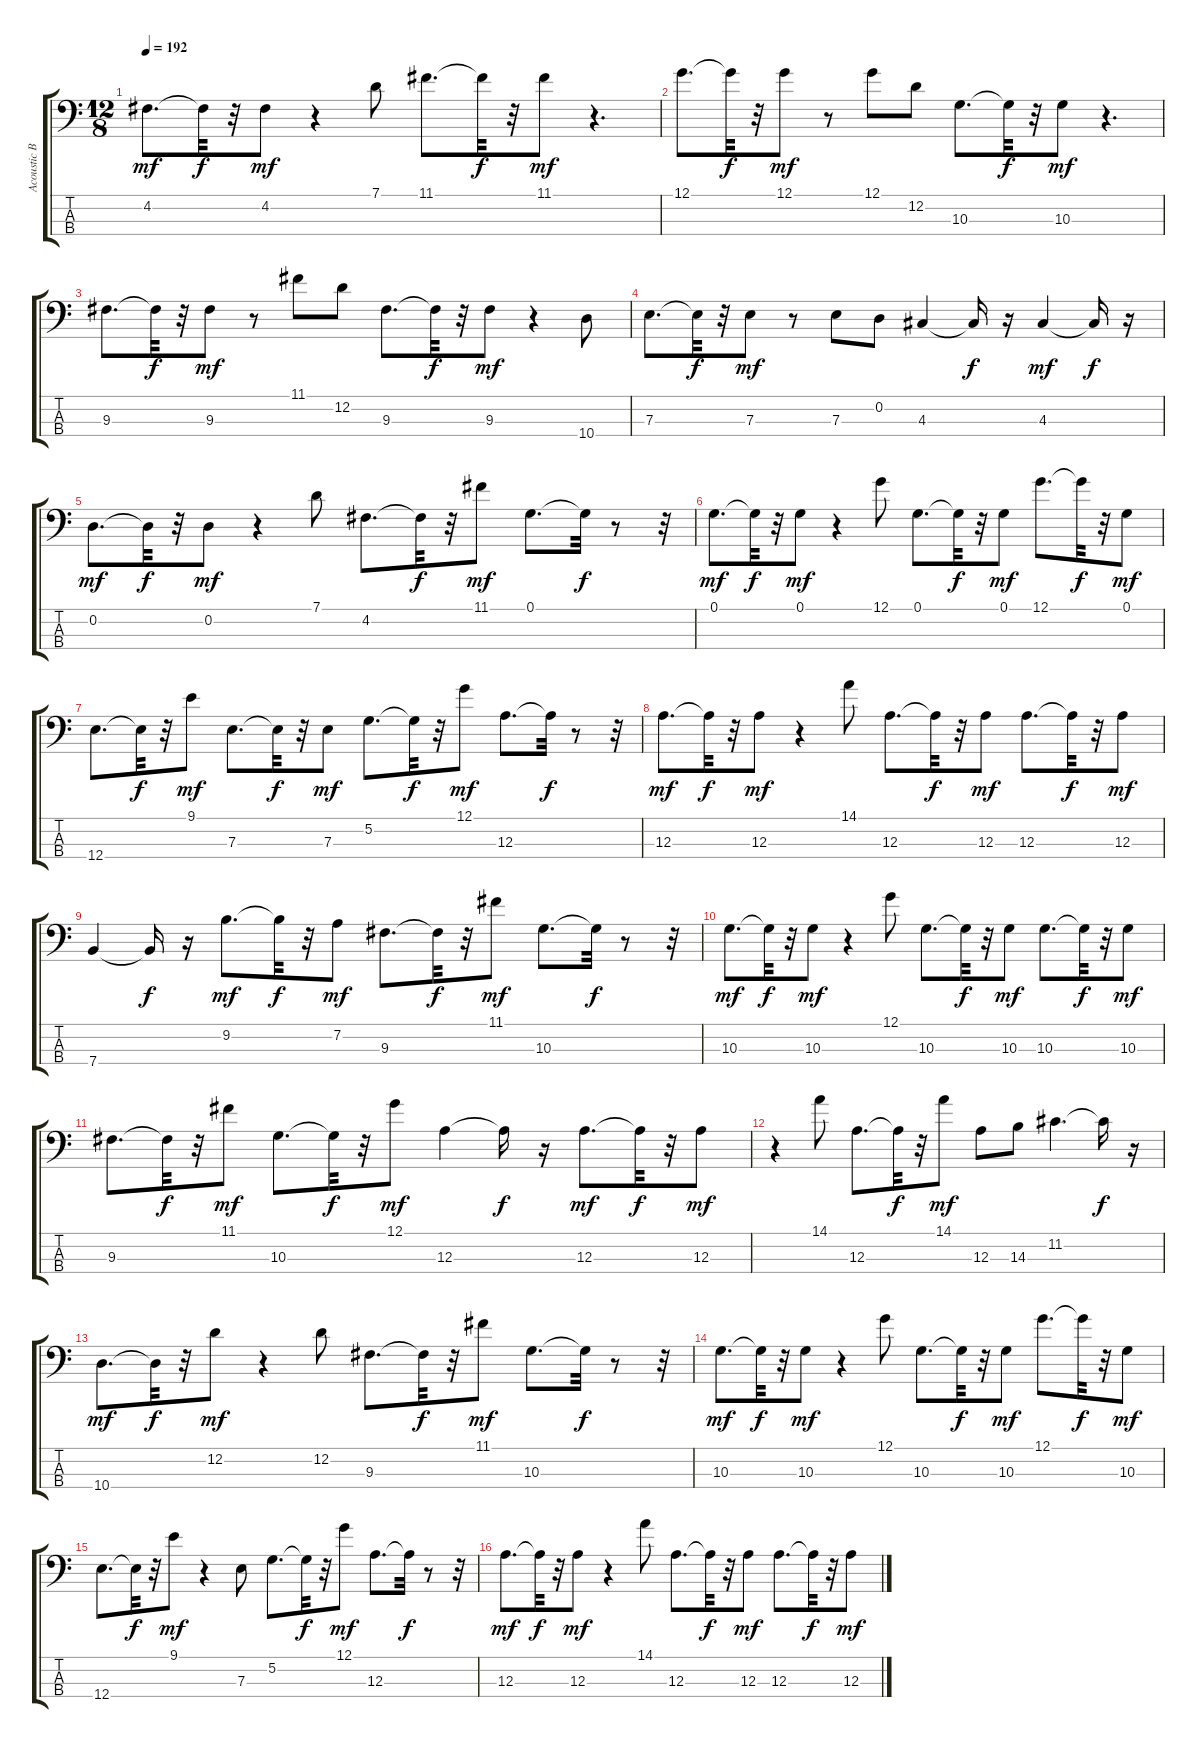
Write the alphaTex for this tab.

\track ("Acoustic Bass" "Acoustic B") {instrument acousticbass}
\staff {score tabs}
\tuning (G2 D2 A1 E1) {hide}
\ts (12 8)
\tempo 192
\clef f4
\ks c
4.2.8{d dy mf} 4.2{t}.32{dy f} r.32 4.2.8{dy mf} r.4 7.1.8 11.1.8{d} 11.1{t}.32{dy f} r.32 11.1.8{dy mf} r.4{d} |
12.1.8{d} 12.1{t}.32{dy f} r.32 12.1.8{dy mf} r.8 12.1.8 12.2.8 10.3.8{d} 10.3{t}.32{dy f} r.32 10.3.8{dy mf} r.4{d} |
9.3.8{d} 9.3{t}.32{dy f} r.32 9.3.8{dy mf} r.8 11.1.8 12.2.8 9.3.8{d} 9.3{t}.32{dy f} r.32 9.3.8{dy mf} r.4 10.4.8 |
7.3.8{d} 7.3{t}.32{dy f} r.32 7.3.8{dy mf} r.8 7.3.8 0.2.8 4.3.4 4.3{t}.16{dy f} r.16 4.3.4{dy mf} 4.3{t}.16{dy f} r.16 |
0.2.8{d dy mf} 0.2{t}.32{dy f} r.32 0.2.8{dy mf} r.4 7.1.8 4.2.8{d} 4.2{t}.32{dy f} r.32 11.1.8{dy mf} 0.1.8{d} 0.1{t}.32{dy f} r.8 r.32 |
0.1.8{d dy mf} 0.1{t}.32{dy f} r.32 0.1.8{dy mf} r.4 12.1.8 0.1.8{d} 0.1{t}.32{dy f} r.32 0.1.8{dy mf} 12.1.8{d} 12.1{t}.32{dy f} r.32 0.1.8{dy mf} |
12.4.8{d} 12.4{t}.32{dy f} r.32 9.1.8{dy mf} 7.3.8{d} 7.3{t}.32{dy f} r.32 7.3.8{dy mf} 5.2.8{d} 5.2{t}.32{dy f} r.32 12.1.8{dy mf} 12.3.8{d} 12.3{t}.32{dy f} r.8 r.32 |
12.3.8{d dy mf} 12.3{t}.32{dy f} r.32 12.3.8{dy mf} r.4 14.1.8 12.3.8{d} 12.3{t}.32{dy f} r.32 12.3.8{dy mf} 12.3.8{d} 12.3{t}.32{dy f} r.32 12.3.8{dy mf} |
7.4.4 7.4{t}.16{dy f} r.16 9.2.8{d dy mf} 9.2{t}.32{dy f} r.32 7.2.8{dy mf} 9.3.8{d} 9.3{t}.32{dy f} r.32 11.1.8{dy mf} 10.3.8{d} 10.3{t}.32{dy f} r.8 r.32 |
10.3.8{d dy mf} 10.3{t}.32{dy f} r.32 10.3.8{dy mf} r.4 12.1.8 10.3.8{d} 10.3{t}.32{dy f} r.32 10.3.8{dy mf} 10.3.8{d} 10.3{t}.32{dy f} r.32 10.3.8{dy mf} |
9.3.8{d} 9.3{t}.32{dy f} r.32 11.1.8{dy mf} 10.3.8{d} 10.3{t}.32{dy f} r.32 12.1.8{dy mf} 12.3.4 12.3{t}.16{dy f} r.16 12.3.8{d dy mf} 12.3{t}.32{dy f} r.32 12.3.8{dy mf} |
r.4 14.1.8 12.3.8{d} 12.3{t}.32{dy f} r.32 14.1.8{dy mf} 12.3.8 14.3.8 11.2.4{d} 11.2{t}.16{dy f} r.16 |
10.4.8{d dy mf} 10.4{t}.32{dy f} r.32 12.2.8{dy mf} r.4 12.2.8 9.3.8{d} 9.3{t}.32{dy f} r.32 11.1.8{dy mf} 10.3.8{d} 10.3{t}.32{dy f} r.8 r.32 |
10.3.8{d dy mf} 10.3{t}.32{dy f} r.32 10.3.8{dy mf} r.4 12.1.8 10.3.8{d} 10.3{t}.32{dy f} r.32 10.3.8{dy mf} 12.1.8{d} 12.1{t}.32{dy f} r.32 10.3.8{dy mf} |
12.4.8{d} 12.4{t}.32{dy f} r.32 9.1.8{dy mf} r.4 7.3.8 5.2.8{d} 5.2{t}.32{dy f} r.32 12.1.8{dy mf} 12.3.8{d} 12.3{t}.32{dy f} r.8 r.32 |
12.3.8{d dy mf} 12.3{t}.32{dy f} r.32 12.3.8{dy mf} r.4 14.1.8 12.3.8{d} 12.3{t}.32{dy f} r.32 12.3.8{dy mf} 12.3.8{d} 12.3{t}.32{dy f} r.32 12.3.8{dy mf}
